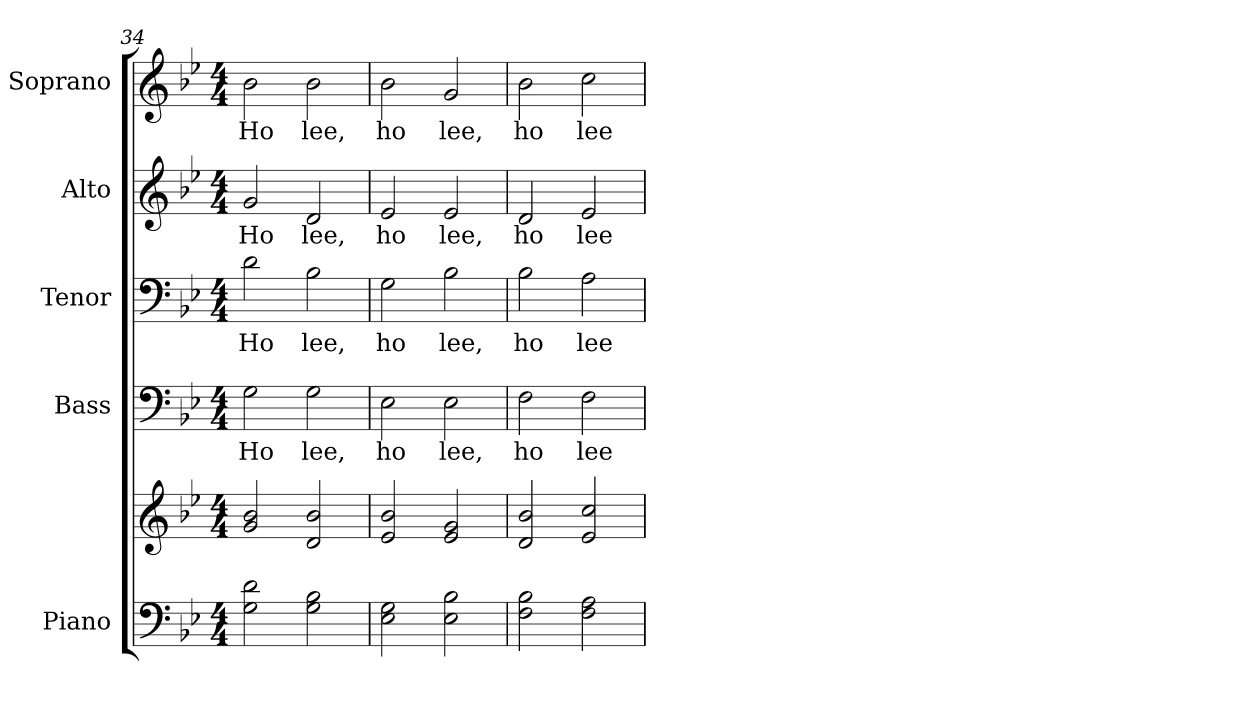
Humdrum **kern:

**kern	**kern	**kern	**text	**kern	**text	**kern	**text	**kern	**text
*part5	*part5	*part4	*part4	*part3	*part3	*part2	*part2	*part1	*part1
*staff6	*staff5	*staff4	*staff4	*staff3	*staff3	*staff2	*staff2	*staff1	*staff1
*I"Piano	*	*I"Bass	*	*I"Tenor	*	*I"Alto	*	*I"Soprano	*
*I'Pno.	*	*I'B.	*	*I'T.	*	*I'A.	*	*I'S.	*
*clefF4	*clefG2	*clefF4	*	*clefF4	*	*clefG2	*	*clefG2	*
*k[b-e-]	*k[b-e-]	*k[b-e-]	*	*k[b-e-]	*	*k[b-e-]	*	*k[b-e-]	*
*B-:	*B-:	*B-:	*	*B-:	*	*B-:	*	*B-:	*
*M4/4	*M4/4	*M4/4	*	*M4/4	*	*M4/4	*	*M4/4	*
=34	=34	=34	=34	=34	=34	=34	=34	=34	=34
!	!	!	!LO:LY:b:color=#000000	!	!	!	!	!	!
!	!	!	!	!	!LO:LY:b:color=#000000	!	!	!	!
!	!	!	!	!	!	!	!LO:LY:b:color=#000000	!	!
!	!	!	!	!	!	!	!	!	!LO:LY:b:color=#000000
2Gi\ 2di	2gi/ 2b-i	2Gi\	Ho	2di\	Ho	2gi/	Ho	2b-i\	Ho
!	!	!	!LO:LY:b:color=#000000	!	!	!	!	!	!
!	!	!	!	!	!LO:LY:b:color=#000000	!	!	!	!
!	!	!	!	!	!	!	!LO:LY:b:color=#000000	!	!
!	!	!	!	!	!	!	!	!	!LO:LY:b:color=#000000
2Gi\ 2B-i	2di/ 2b-i	2Gi\	lee,	2B-i\	lee,	2di/	lee,	2b-i\	lee,
!!LO:PB:g=z
=35	=35	=35	=35	=35	=35	=35	=35	=35	=35
!	!	!	!LO:LY:b:color=#000000	!	!	!	!	!	!
!	!	!	!	!	!LO:LY:b:color=#000000	!	!	!	!
!	!	!	!	!	!	!	!LO:LY:b:color=#000000	!	!
!	!	!	!	!	!	!	!	!	!LO:LY:b:color=#000000
2E-i\ 2Gi	2e-i/ 2b-i	2E-i\	ho	2Gi\	ho	2e-i/	ho	2b-i\	ho
!	!	!	!LO:LY:b:color=#000000	!	!	!	!	!	!
!	!	!	!	!	!LO:LY:b:color=#000000	!	!	!	!
!	!	!	!	!	!	!	!LO:LY:b:color=#000000	!	!
!	!	!	!	!	!	!	!	!	!LO:LY:b:color=#000000
2E-i\ 2B-i	2e-i/ 2gi	2E-i\	lee,	2B-i\	lee,	2e-i/	lee,	2gi/	lee,
=36	=36	=36	=36	=36	=36	=36	=36	=36	=36
!	!	!	!LO:LY:b:color=#000000	!	!	!	!	!	!
!	!	!	!	!	!LO:LY:b:color=#000000	!	!	!	!
!	!	!	!	!	!	!	!LO:LY:b:color=#000000	!	!
!	!	!	!	!	!	!	!	!	!LO:LY:b:color=#000000
2Fi\ 2B-i	2di/ 2b-i	2Fi\	ho	2B-i\	ho	2di/	ho	2b-i\	ho
!	!	!	!LO:LY:b:color=#000000	!	!	!	!	!	!
!	!	!	!	!	!LO:LY:b:color=#000000	!	!	!	!
!	!	!	!	!	!	!	!LO:LY:b:color=#000000	!	!
!	!	!	!	!	!	!	!	!	!LO:LY:b:color=#000000
2Fi\ 2Ai	2e-i/ 2cci	2Fi\	lee	2Ai\	lee	2e-i/	lee	2cci\	lee
=	=	=	=	=	=	=	=	=	=
*-	*-	*-	*-	*-	*-	*-	*-	*-	*-
